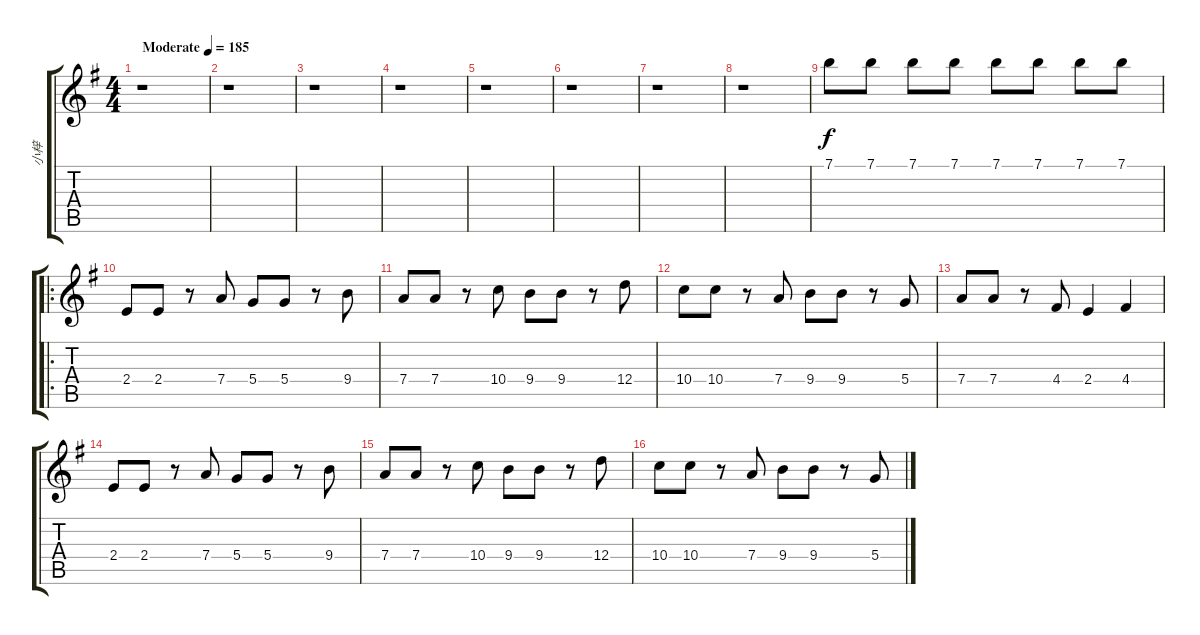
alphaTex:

\track ("小梓" "小梓") {instrument overdrivenguitar}
\staff {score tabs}
\tuning (E4 B3 G3 D3 A2 E2) {hide}
\ts (4 4)
\tempo (185 "Moderate")
\clef g2
\ks g
r.1{dy f instrument overdrivenguitar} |
r.1 |
r.1 |
r.1 |
r.1 |
r.1 |
r.1 |
r.1 |
7.1.8{instrument guitarharmonics} 7.1.8 7.1.8 7.1.8 7.1.8 7.1.8 7.1.8 7.1.8 |
\ro
2.4.8{volume 16 instrument distortionguitar} 2.4.8 r.8 7.4.8 5.4.8 5.4.8 r.8 9.4.8 |
7.4.8 7.4.8 r.8 10.4.8 9.4.8 9.4.8 r.8 12.4.8 |
10.4.8 10.4.8 r.8 7.4.8 9.4.8 9.4.8 r.8 5.4.8 |
7.4.8 7.4.8 r.8 4.4.8 2.4.4 4.4.4 |
2.4.8 2.4.8 r.8 7.4.8 5.4.8 5.4.8 r.8 9.4.8 |
7.4.8 7.4.8 r.8 10.4.8 9.4.8 9.4.8 r.8 12.4.8 |
10.4.8 10.4.8 r.8 7.4.8 9.4.8 9.4.8 r.8 5.4.8{txt ""}
